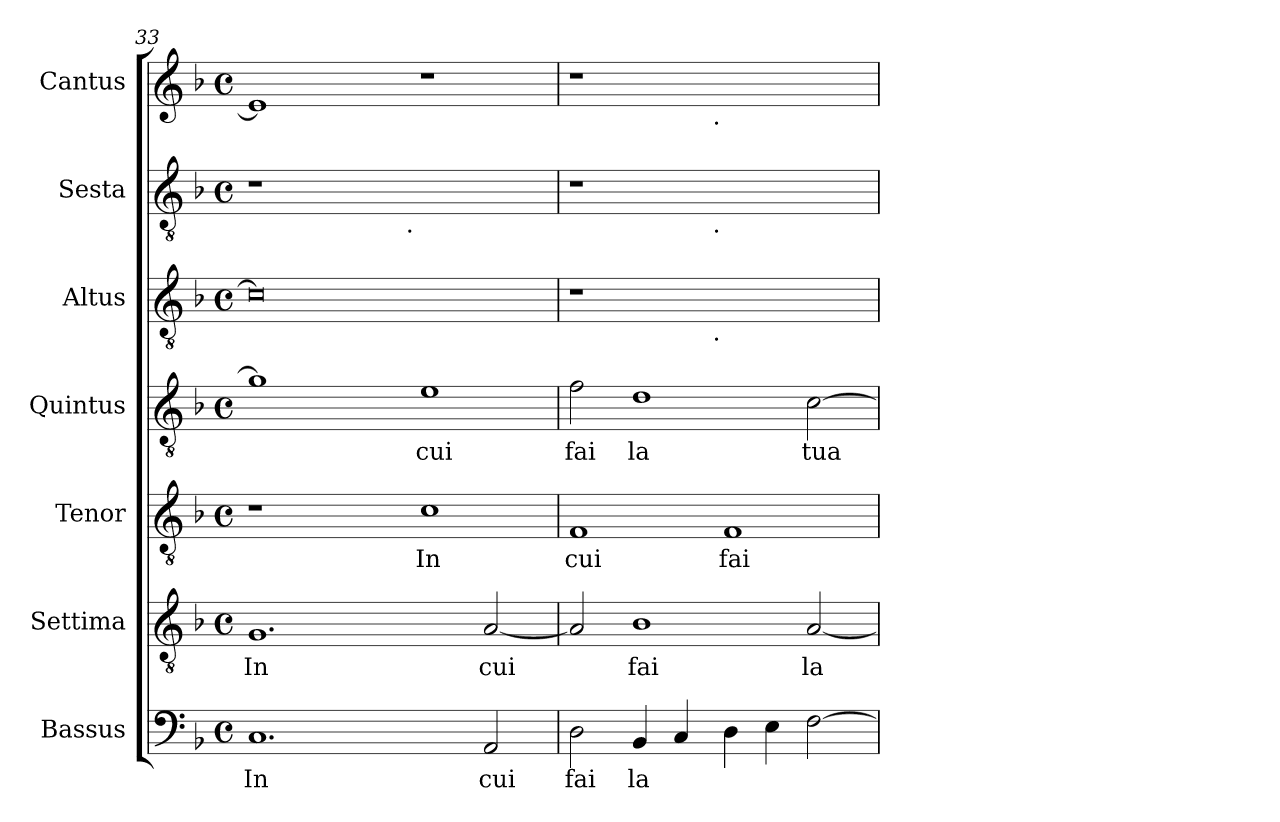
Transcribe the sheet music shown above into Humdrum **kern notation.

**kern	**text	**kern	**text	**kern	**text	**kern	**text	**kern	**text	**kern	**kern	**text
*part7	*part7	*part6	*part6	*part5	*part5	*part4	*part4	*part3	*part3	*part2	*part1	*part1
*staff7	*staff7	*staff6	*staff6	*staff5	*staff5	*staff4	*staff4	*staff3	*staff3	*staff2	*staff1	*staff1
*I"Bassus	*	*I"Settima	*	*I"Tenor	*	*I"Quintus	*	*I"Altus	*	*I"Sesta	*I"Cantus	*
*clefF4	*	*clefGv2	*	*clefGv2	*	*clefGv2	*	*clefGv2	*	*clefGv2	*clefG2	*
*k[b-]	*	*k[b-]	*	*k[b-]	*	*k[b-]	*	*k[b-]	*	*k[b-]	*k[b-]	*
*F:	*	*F:	*	*F:	*	*F:	*	*F:	*	*F:	*F:	*
*M4/4	*	*M4/4	*	*M4/4	*	*M4/4	*	*M4/4	*	*M4/4	*M4/4	*
*met(c)	*	*met(c)	*	*met(c)	*	*met(c)	*	*met(c)	*	*met(c)	*met(c)	*
=33	=33	=33	=33	=33	=33	=33	=33	=33	=33	=33	=33	=33
!	!LO:LY:b:cj	!	!LO:LY:b:cj	!	!	!	!LO:LY:b:cj	!	!LO:LY:b:cj	!	!	!LO:LY:b:cj
*	*	*	*	*	*	*	*	*	*	*^	*	*
1.C	In	1.G	In	1r	.	1g]	.	0c]	.	1r	2ryy	1e]	.
.	.	.	.	.	.	.	.	.	.	.	4ryy	.	.
.	.	.	.	.	.	.	.	.	.	.	8ryy	.	.
.	.	.	.	.	.	.	.	.	.	.	16ryy	.	.
.	.	.	.	.	.	.	.	.	.	.	64ryy	.	.
!	!	!	!	!	!	!	!	!	!	!	!LO:TX:b:t=.	!	!
.	.	.	.	.	.	.	.	.	.	.	1ryy	.	.
!	!	!	!	!	!LO:LY:b:cj	!	!LO:LY:b:cj	!	!	!	!	!	!
.	.	.	.	1c	In	1e	cui	.	.	1ryy	.	1r	.
!	!LO:LY:b:cj	!	!LO:LY:b:cj	!	!	!	!	!	!	!	!	!	!
2AA/	cui	[<2A/	cui	.	.	.	.	.	.	.	.	.	.
.	.	.	.	.	.	.	.	.	.	.	32.ryy	.	.
!!LO:PB:g=z
=34	=34	=34	=34	=34	=34	=34	=34	=34	=34	=34	=34	=34	=34
!	!LO:LY:b:cj	!	!LO:LY:b:cj	!	!LO:LY:b:cj	!	!LO:LY:b:cj	!	!	!	!	!	!
*	*	*	*	*	*	*	*	*^	*	*	*	*^	*
2D\	fai	2A/]	.	1F	cui	2f\	fai	1r	2ryy	.	1r	2ryy	1r	2ryy	.
!	!LO:LY:b:cj	!	!LO:LY:b:cj	!	!	!	!LO:LY:b:cj	!	!	!	!	!	!	!	!
4BB-/	la	1B-	fai	.	.	1d	la	.	4...ryy	.	.	4...ryy	.	4...ryy	.
!	!LO:LY:b:cj	!	!	!	!	!	!	!	!	!	!	!	!	!	!
4C/	.	.	.	.	.	.	.	.	.	.	.	.	.	.	.
!	!	!	!	!	!	!	!	!	!	!	!	!	!	!LO:TX:b:t=.	!
!	!	!	!	!	!	!	!	!	!	!	!	!LO:TX:b:t=.	!	!	!
!	!	!	!	!	!	!	!	!	!LO:TX:b:t=.	!	!	!	!	!	!
.	.	.	.	.	.	.	.	.	1ryy	.	.	1ryy	.	1ryy	.
!	!LO:LY:b:cj	!	!	!	!LO:LY:b:cj	!	!	!	!	!	!	!	!	!	!
4D\	.	.	.	1F	fai	.	.	1ryy	.	.	1ryy	.	1ryy	.	.
!	!LO:LY:b:cj	!	!	!	!	!	!	!	!	!	!	!	!	!	!
4E\	.	.	.	.	.	.	.	.	.	.	.	.	.	.	.
!	!LO:LY:b:cj	!	!LO:LY:b:cj	!	!	!	!LO:LY:b:cj	!	!	!	!	!	!	!	!
[>2F\	.	[<2A/	la	.	.	[>2c\	tua	.	.	.	.	.	.	.	.
.	.	.	.	.	.	.	.	.	32ryy	.	.	32ryy	.	32ryy	.
*	*	*	*	*	*	*	*	*v	*v	*	*	*	*v	*v	*
*	*	*	*	*	*	*	*	*	*	*v	*v	*	*
=	=	=	=	=	=	=	=	=	=	=	=	=
*-	*-	*-	*-	*-	*-	*-	*-	*-	*-	*-	*-	*-
